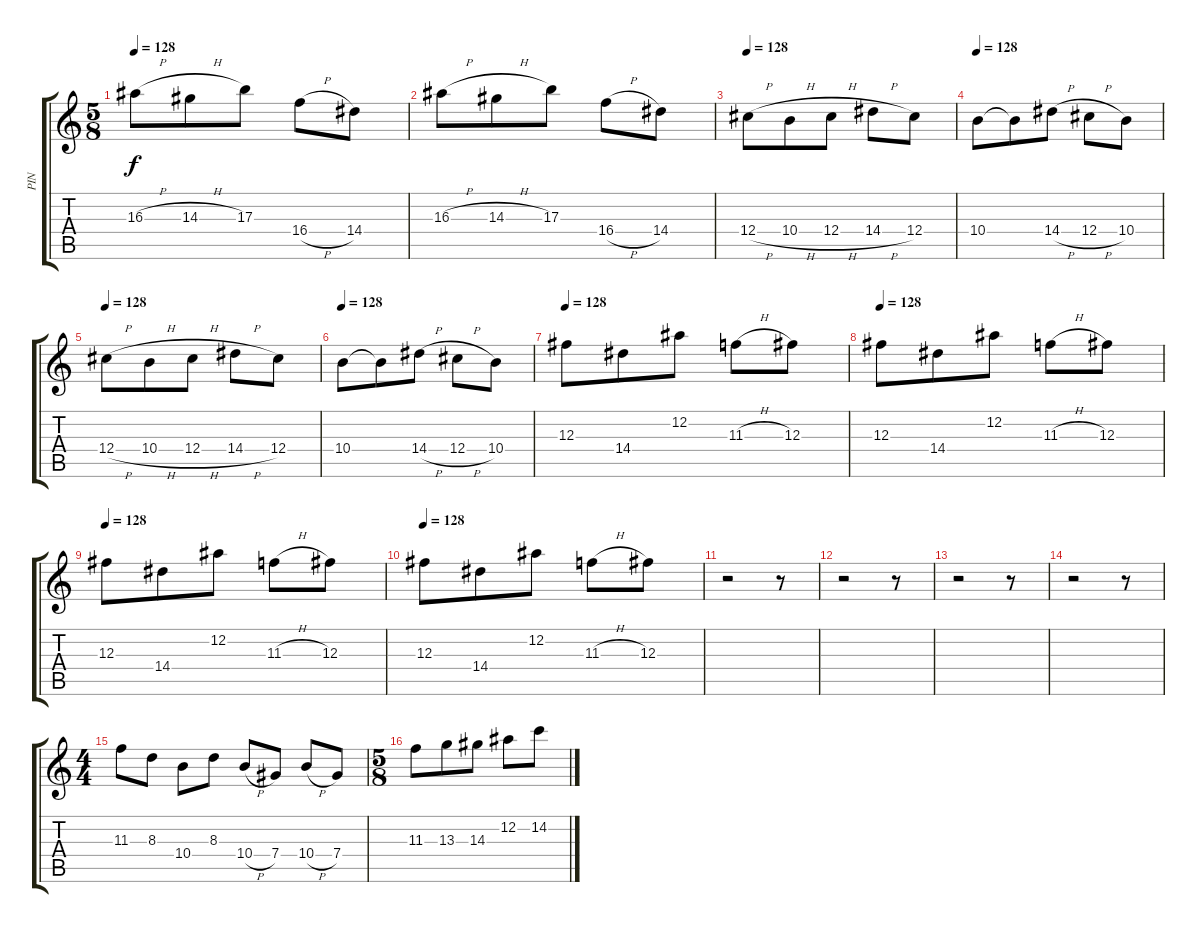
\track ("PIN" "PIN") {instrument distortionguitar}
\staff {score tabs}
\tuning (Eb4 Bb3 Gb3 Db3 Ab2 Db2) {hide}
\ts (5 8)
\tempo 128
\clef g2
\ks c
16.3{h}.8{dy f} 14.3{h}.8 17.3.8 16.4{h}.8 14.4.8 |
16.3{h}.8 14.3{h}.8 17.3.8 16.4{h}.8 14.4.8 |
\tempo 128
12.4{h}.8 10.4{h}.8 12.4{h}.8 14.4{h}.8 12.4.8 |
\tempo 128
10.4.8 10.4{t}.8 14.4{h}.8 12.4{h}.8 10.4.8 |
\tempo 128
12.4{h}.8 10.4{h}.8 12.4{h}.8 14.4{h}.8 12.4.8 |
\tempo 128
10.4.8 10.4{t}.8 14.4{h}.8 12.4{h}.8 10.4.8 |
\tempo 128
12.3.8 14.4.8 12.2.8 11.3{h}.8 12.3.8 |
\tempo 128
12.3.8 14.4.8 12.2.8 11.3{h}.8 12.3.8 |
\tempo 128
12.3.8 14.4.8 12.2.8 11.3{h}.8 12.3.8 |
\tempo 128
12.3.8 14.4.8 12.2.8 11.3{h}.8 12.3.8 |
r.2 r.8 |
r.2 r.8 |
r.2 r.8 |
r.2 r.8 |
\ts (4 4)
11.3.8 8.3.8 10.4.8 8.3.8 10.4{h}.8 7.4.8 10.4{h}.8 7.4.8 |
\ts (5 8)
11.3.8{instrument distortionguitar} 13.3.8 14.3.8 12.2.8 14.2.8
